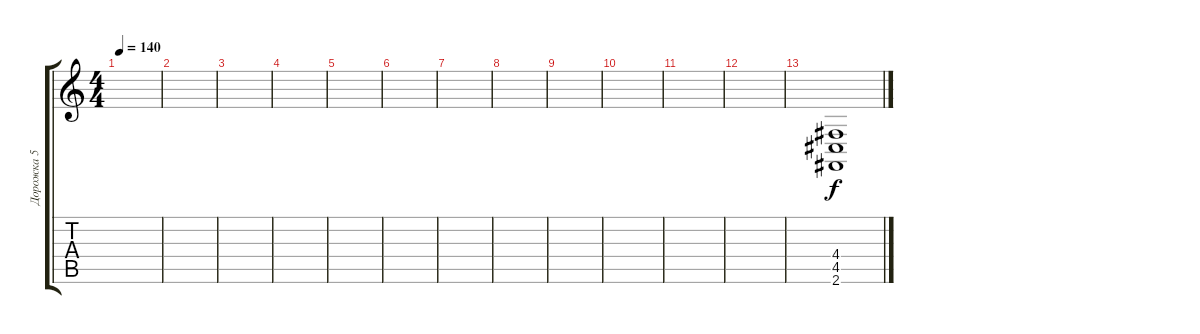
\track ("Дорожка 5" "Дорожка 5") {instrument gunshot}
\staff {score tabs}
\tuning (E4 B3 G3 D3 A2 E2) {hide}
\ts (4 4)
\tempo 140
\clef g2
\ks c
|
|
|
|
|
|
|
|
|
|
|
|
(4.4 4.5 2.6).1
